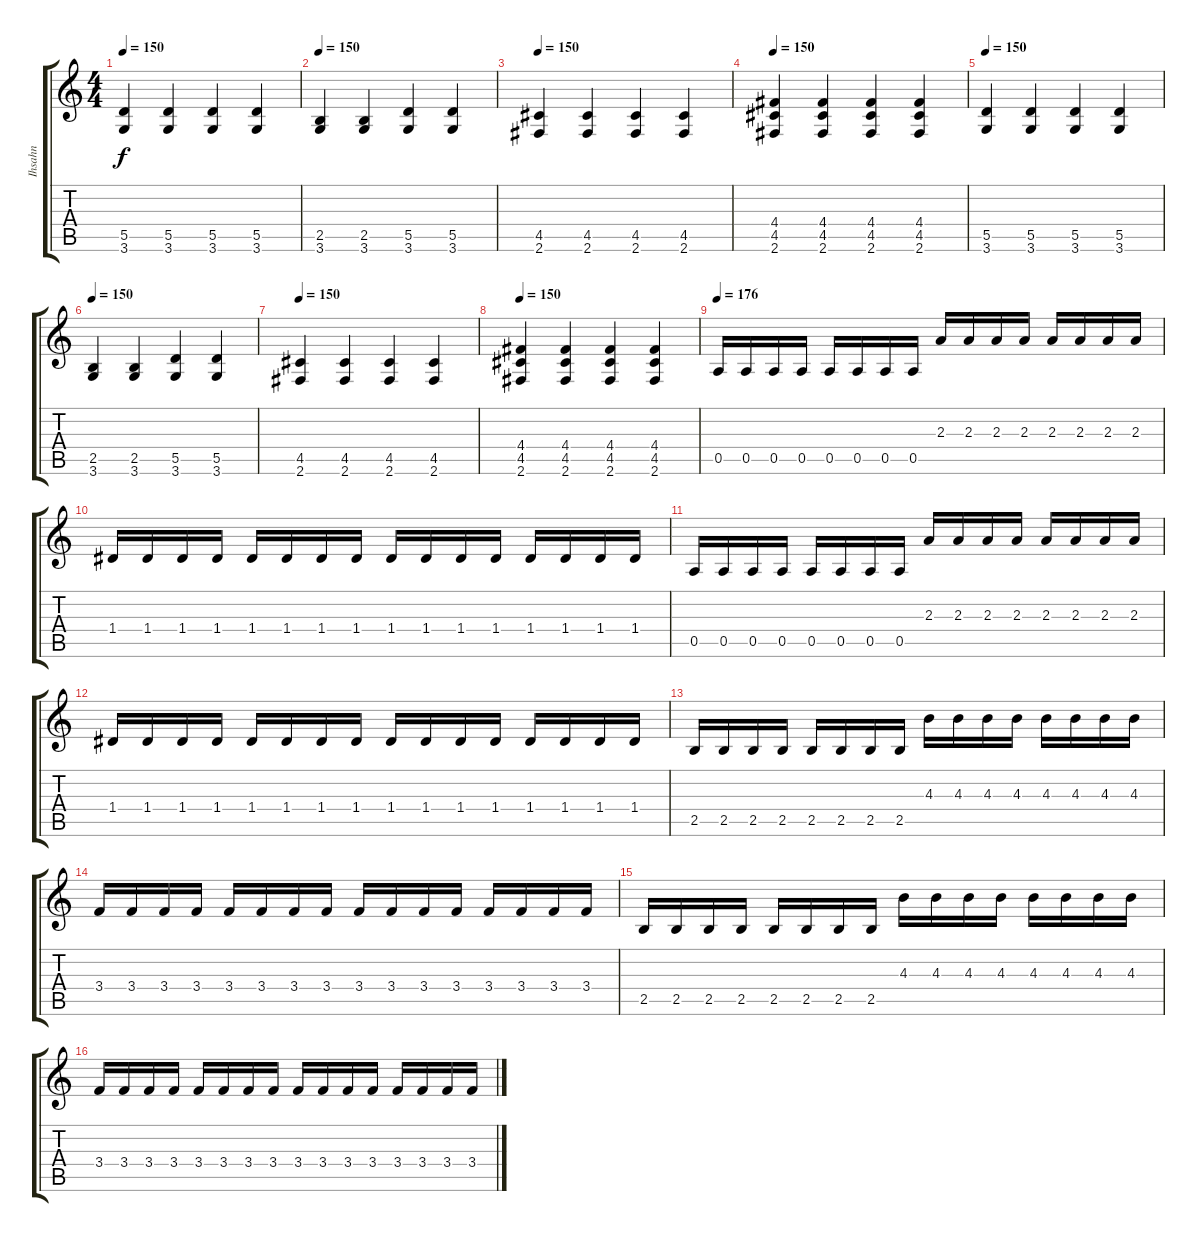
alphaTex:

\track ("Ihsahn" "Ihsahn") {instrument distortionguitar}
\staff {score tabs}
\tuning (E4 B3 G3 D3 A2 E2) {hide}
\ts (4 4)
\tempo 150
\clef g2
\ks c
(5.5 3.6).4{dy f} (5.5 3.6).4 (5.5 3.6).4 (5.5 3.6).4 |
\tempo 150
(2.5 3.6).4 (2.5 3.6).4 (5.5 3.6).4 (5.5 3.6).4 |
\tempo 150
(4.5 2.6).4 (4.5 2.6).4 (4.5 2.6).4 (4.5 2.6).4 |
\tempo 150
(4.4 4.5 2.6).4 (4.4 4.5 2.6).4 (4.4 4.5 2.6).4 (4.4 4.5 2.6).4 |
\tempo 150
(5.5 3.6).4 (5.5 3.6).4 (5.5 3.6).4 (5.5 3.6).4 |
\tempo 150
(2.5 3.6).4 (2.5 3.6).4 (5.5 3.6).4 (5.5 3.6).4 |
\tempo 150
(4.5 2.6).4 (4.5 2.6).4 (4.5 2.6).4 (4.5 2.6).4 |
\tempo 150
(4.4 4.5 2.6).4 (4.4 4.5 2.6).4 (4.4 4.5 2.6).4 (4.4 4.5 2.6).4 |
\tempo 176
0.5.16 0.5.16 0.5.16 0.5.16 0.5.16 0.5.16 0.5.16 0.5.16 2.3.16 2.3.16 2.3.16 2.3.16 2.3.16 2.3.16 2.3.16 2.3.16 |
1.4.16 1.4.16 1.4.16 1.4.16 1.4.16 1.4.16 1.4.16 1.4.16 1.4.16 1.4.16 1.4.16 1.4.16 1.4.16 1.4.16 1.4.16 1.4.16 |
0.5.16 0.5.16 0.5.16 0.5.16 0.5.16 0.5.16 0.5.16 0.5.16 2.3.16 2.3.16 2.3.16 2.3.16 2.3.16 2.3.16 2.3.16 2.3.16 |
1.4.16 1.4.16 1.4.16 1.4.16 1.4.16 1.4.16 1.4.16 1.4.16 1.4.16 1.4.16 1.4.16 1.4.16 1.4.16 1.4.16 1.4.16 1.4.16 |
2.5.16 2.5.16 2.5.16 2.5.16 2.5.16 2.5.16 2.5.16 2.5.16 4.3.16 4.3.16 4.3.16 4.3.16 4.3.16 4.3.16 4.3.16 4.3.16 |
3.4.16 3.4.16 3.4.16 3.4.16 3.4.16 3.4.16 3.4.16 3.4.16 3.4.16 3.4.16 3.4.16 3.4.16 3.4.16 3.4.16 3.4.16 3.4.16 |
2.5.16 2.5.16 2.5.16 2.5.16 2.5.16 2.5.16 2.5.16 2.5.16 4.3.16 4.3.16 4.3.16 4.3.16 4.3.16 4.3.16 4.3.16 4.3.16 |
3.4.16 3.4.16 3.4.16 3.4.16 3.4.16 3.4.16 3.4.16 3.4.16 3.4.16 3.4.16 3.4.16 3.4.16 3.4.16 3.4.16 3.4.16 3.4.16
